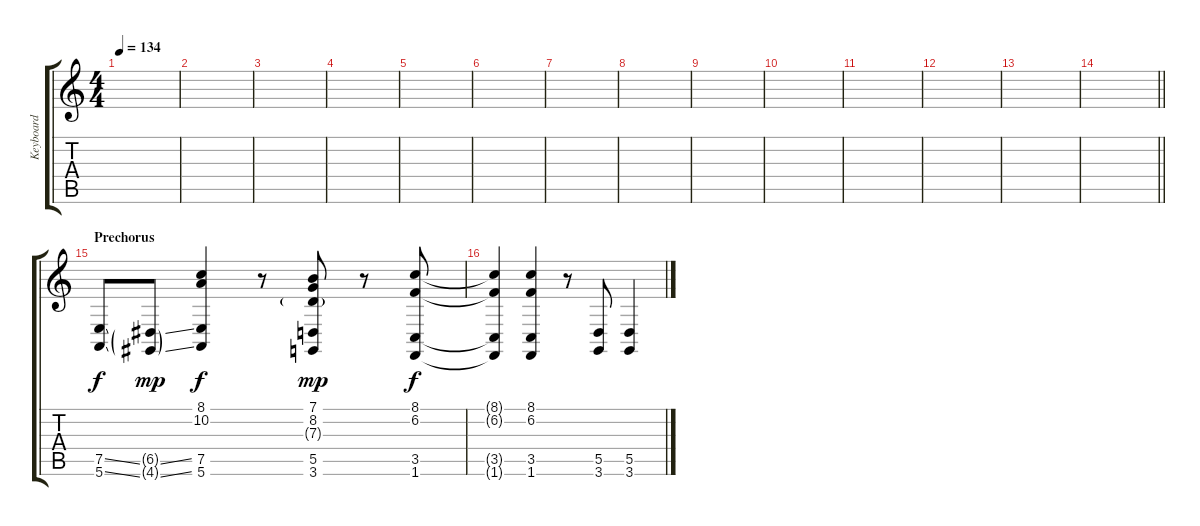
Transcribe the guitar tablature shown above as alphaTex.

\track ("Keyboard" "Keyboard") {instrument lead2sawtooth}
\staff {score tabs}
\tuning (E4 B3 G3 D3 A2 E2) {hide}
\ts (4 4)
\tempo 134
\clef g2
\ks c
|
|
|
|
|
|
|
|
|
|
|
|
|
\barLineRight lightlight
|
\section ("" "Prechorus")
(7.5{ss} 5.6{ss}).8{volume 13} (6.5{ss g} 4.6{ss g}).8{dy mp} (8.1 10.2 7.5 5.6).4{dy f} r.8 (7.1 8.2 7.3{g} 5.5 3.6).8{dy mp} r.8 (8.1 6.2 3.5 1.6).8{dy f} |
(8.1{t} 6.2{t} 3.5{t} 1.6{t}).4 (8.1 6.2 3.5 1.6).4 r.8 (5.5 3.6).8 (5.5 3.6).4
